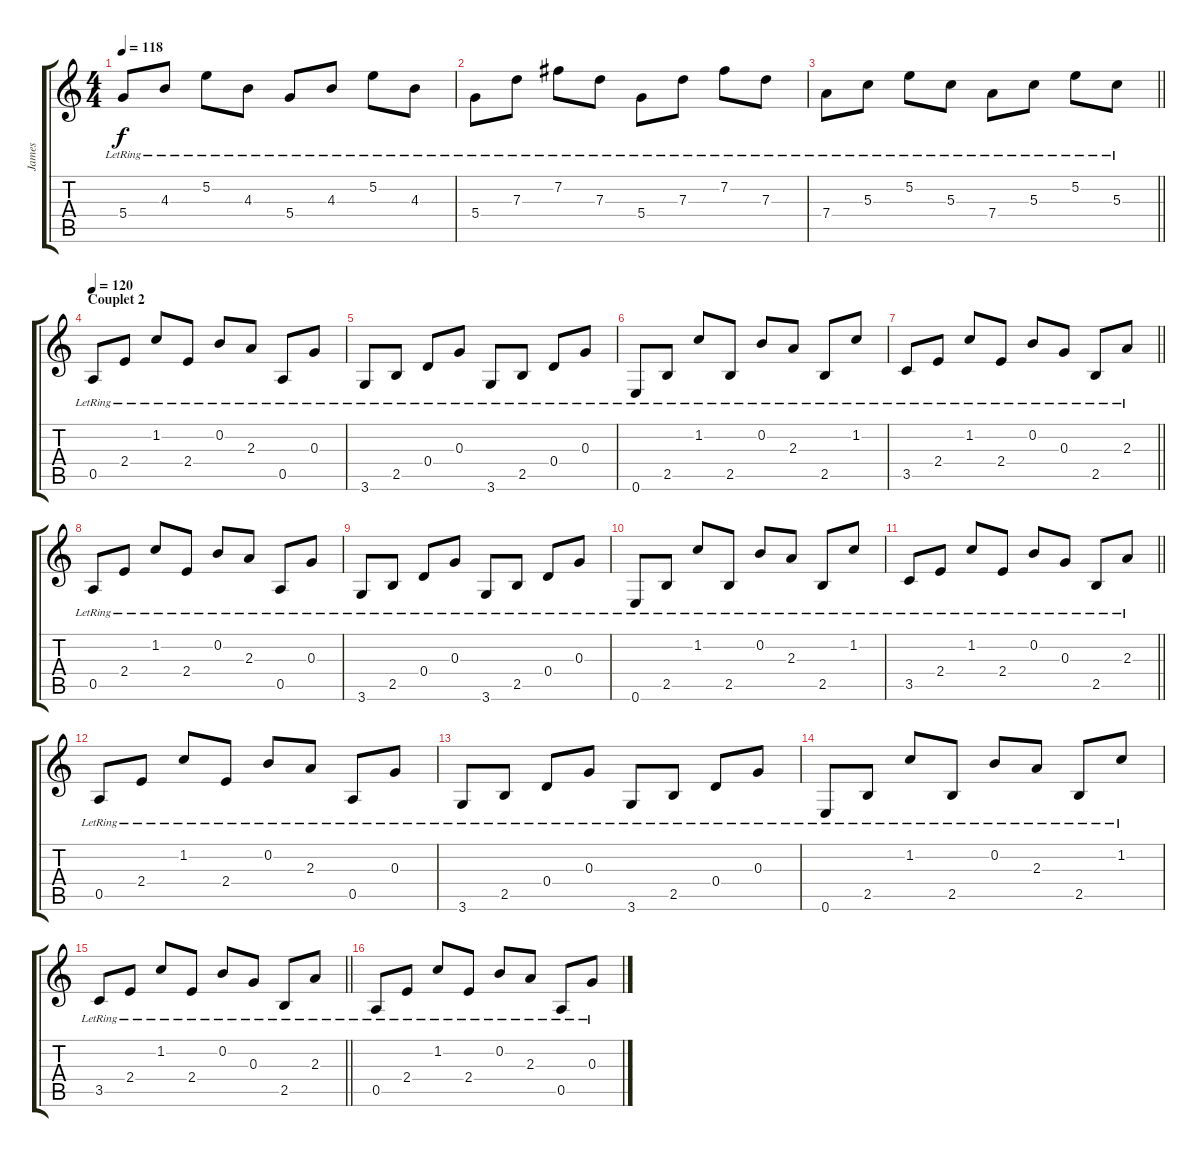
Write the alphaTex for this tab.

\track ("James" "James") {instrument acousticguitarsteel}
\staff {score tabs}
\tuning (E4 B3 G3 D3 A2 E2) {hide}
\ts (4 4)
\tempo 118
\clef g2
\ks c
5.4{lr}.8{dy f} 4.3{lr}.8 5.2{lr}.8 4.3{lr}.8 5.4{lr}.8 4.3{lr}.8 5.2{lr}.8 4.3{lr}.8 |
5.4{lr}.8 7.3{lr}.8 7.2{lr}.8 7.3{lr}.8 5.4{lr}.8 7.3{lr}.8 7.2{lr}.8 7.3{lr}.8 |
\barLineRight lightlight
7.4{lr}.8 5.3{lr}.8 5.2{lr}.8 5.3{lr}.8 7.4{lr}.8 5.3{lr}.8 5.2{lr}.8 5.3{lr}.8 |
\section ("" "Couplet 2")
\tempo 120
0.5{lr}.8{volume 13} 2.4{lr}.8 1.2{lr}.8 2.4{lr}.8 0.2{lr}.8 2.3{lr}.8 0.5{lr}.8 0.3{lr}.8 |
3.6{lr}.8 2.5{lr}.8 0.4{lr}.8 0.3{lr}.8 3.6{lr}.8 2.5{lr}.8 0.4{lr}.8 0.3{lr}.8 |
0.6{lr}.8 2.5{lr}.8 1.2{lr}.8 2.5{lr}.8 0.2{lr}.8 2.3{lr}.8 2.5{lr}.8 1.2{lr}.8 |
\barLineRight lightlight
3.5{lr}.8 2.4{lr}.8 1.2{lr}.8 2.4{lr}.8 0.2{lr}.8 0.3{lr}.8 2.5{lr}.8 2.3{lr}.8 |
0.5{lr}.8 2.4{lr}.8 1.2{lr}.8 2.4{lr}.8 0.2{lr}.8 2.3{lr}.8 0.5{lr}.8 0.3{lr}.8 |
3.6{lr}.8 2.5{lr}.8 0.4{lr}.8 0.3{lr}.8 3.6{lr}.8 2.5{lr}.8 0.4{lr}.8 0.3{lr}.8 |
0.6{lr}.8 2.5{lr}.8 1.2{lr}.8 2.5{lr}.8 0.2{lr}.8 2.3{lr}.8 2.5{lr}.8 1.2{lr}.8 |
\barLineRight lightlight
3.5{lr}.8 2.4{lr}.8 1.2{lr}.8 2.4{lr}.8 0.2{lr}.8 0.3{lr}.8 2.5{lr}.8 2.3{lr}.8 |
0.5{lr}.8 2.4{lr}.8 1.2{lr}.8 2.4{lr}.8 0.2{lr}.8 2.3{lr}.8 0.5{lr}.8 0.3{lr}.8 |
3.6{lr}.8 2.5{lr}.8 0.4{lr}.8 0.3{lr}.8 3.6{lr}.8 2.5{lr}.8 0.4{lr}.8 0.3{lr}.8 |
0.6{lr}.8 2.5{lr}.8 1.2{lr}.8 2.5{lr}.8 0.2{lr}.8 2.3{lr}.8 2.5{lr}.8 1.2{lr}.8 |
\barLineRight lightlight
3.5{lr}.8 2.4{lr}.8 1.2{lr}.8 2.4{lr}.8 0.2{lr}.8 0.3{lr}.8 2.5{lr}.8 2.3{lr}.8 |
0.5{lr}.8 2.4{lr}.8 1.2{lr}.8 2.4{lr}.8 0.2{lr}.8 2.3{lr}.8 0.5{lr}.8 0.3{lr}.8
